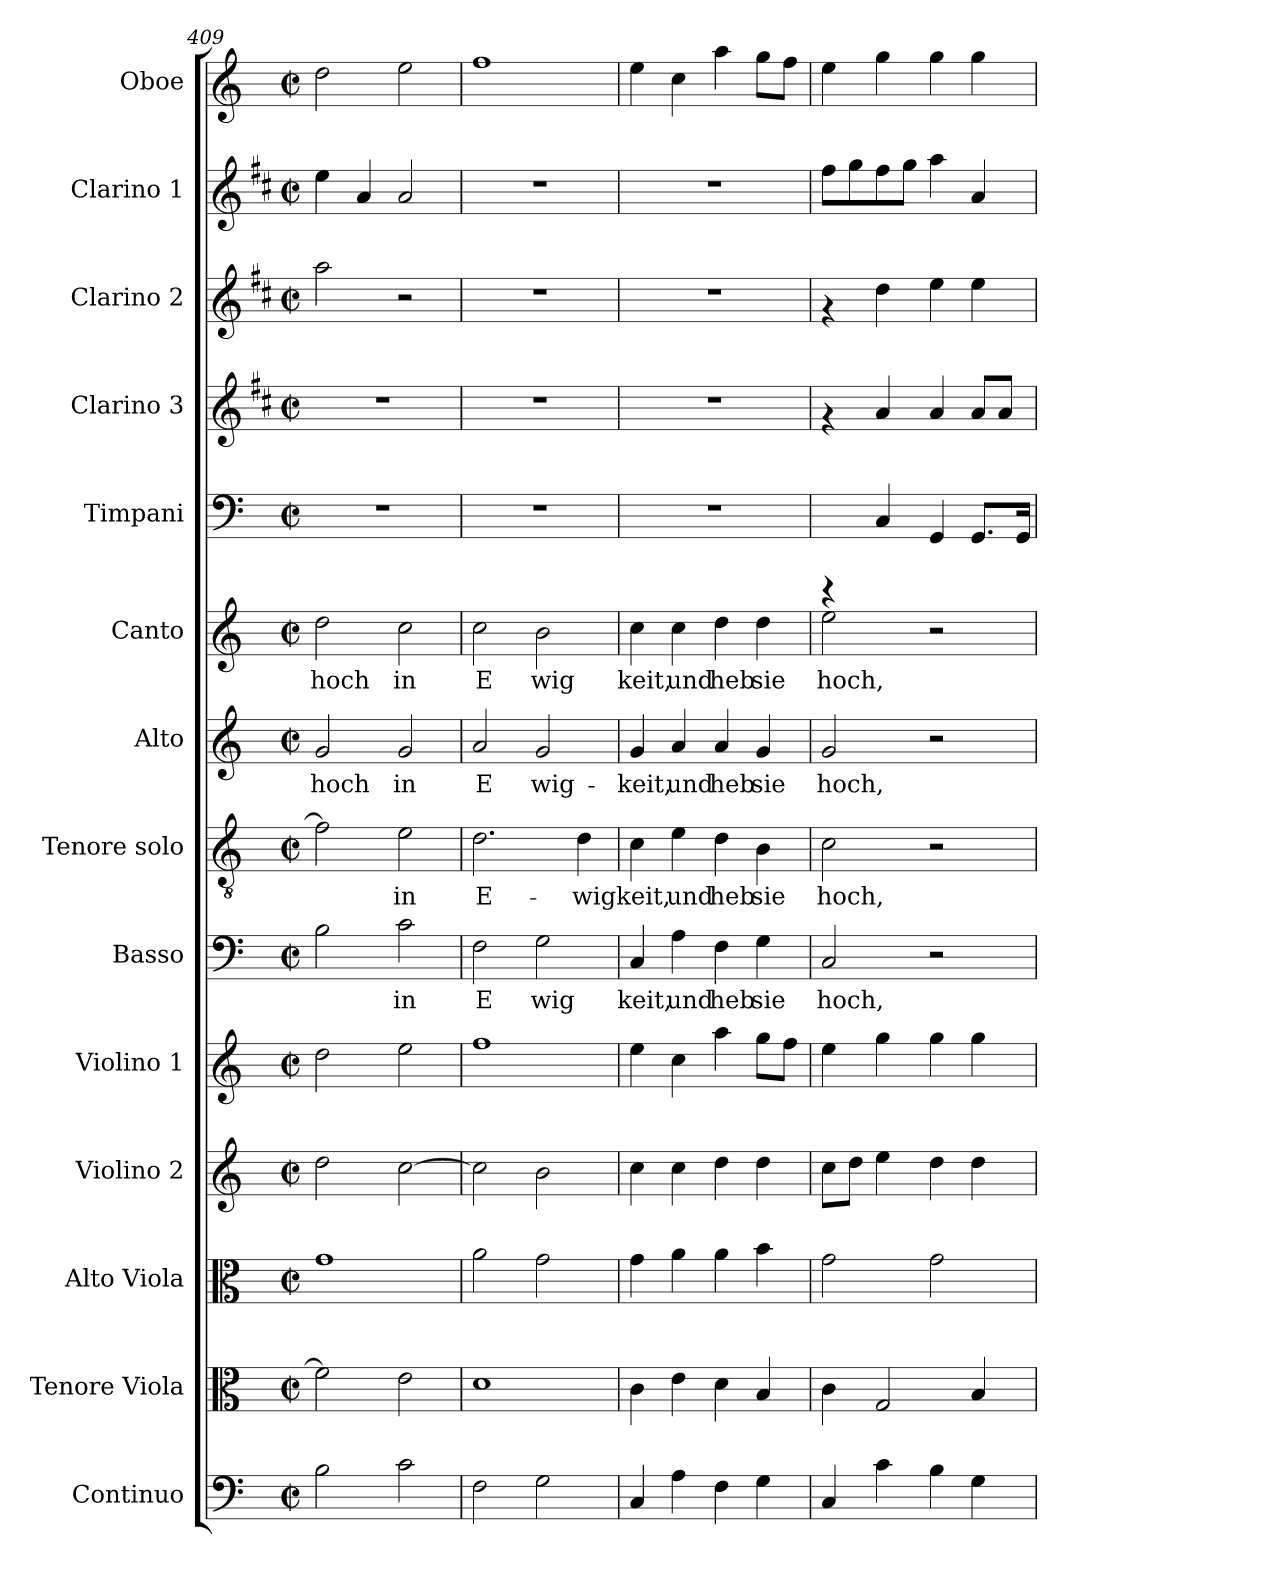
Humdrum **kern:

**kern	**kern	**kern	**kern	**kern	**kern	**text	**kern	**text	**kern	**text	**kern	**text	**kern	**kern	**kern	**kern	**kern
*part14	*part13	*part12	*part11	*part10	*part9	*part9	*part8	*part8	*part7	*part7	*part6	*part6	*part5	*part4	*part3	*part2	*part1
*staff14	*staff13	*staff12	*staff11	*staff10	*staff9	*staff9	*staff8	*staff8	*staff7	*staff7	*staff6	*staff6	*staff5	*staff4	*staff3	*staff2	*staff1
*I"Continuo	*I"Tenore Viola	*I"Alto Viola	*I"Violino 2	*I"Violino 1	*I"Basso	*	*I"Tenore solo	*	*I"Alto	*	*I"Canto	*	*I"Timpani	*I"Clarino 3	*I"Clarino 2	*I"Clarino 1	*I"Oboe
*I'Continuo	*I'Tenore Viola	*I'Alto Viola	*I'Violino 2	*I'Violino 1	*I'Basso	*	*I'Tenore	*	*I'Alto	*	*I'Canto	*	*I'Timpani	*I'Clarino 3	*I'Clarino 2	*I'Clarino 1	*I'Oboe
*clefF4	*clefC3	*clefC3	*clefG2	*clefG2	*clefF4	*	*clefGv2	*	*clefG2	*	*clefG2	*	*clefF4	*clefG2	*clefG2	*clefG2	*clefG2
*	*	*	*	*	*	*	*	*	*	*	*	*	*	*ITrd1c2	*ITrd1c2	*ITrd1c2	*
*k[]	*k[]	*k[]	*k[]	*k[]	*k[]	*	*k[]	*	*k[]	*	*k[]	*	*k[]	*k[]	*k[]	*k[]	*k[]
*C:	*C:	*C:	*C:	*C:	*C:	*	*C:	*	*C:	*	*C:	*	*C:	*C:	*C:	*C:	*C:
*M2/2	*M2/2	*M2/2	*M2/2	*M2/2	*M2/2	*	*M2/2	*	*M2/2	*	*M2/2	*	*M2/2	*M2/2	*M2/2	*M2/2	*M2/2
*met(c|)	*met(c|)	*met(c|)	*met(c|)	*met(c|)	*met(c|)	*	*met(c|)	*	*met(c|)	*	*met(c|)	*	*met(c|)	*met(c|)	*met(c|)	*met(c|)	*met(c|)
=409	=409	=409	=409	=409	=409	=409	=409	=409	=409	=409	=409	=409	=409	=409	=409	=409	=409
!	!	!	!	!	!	!LO:LY:b:cj	!	!LO:LY:b	!	!LO:LY:b:cj	!	!LO:LY:b:cj	!	!	!	!	!
2B\	2f\]	1g	2dd\	2dd\	2B\	.	2f\]	.	2g/	hoch	2dd\	hoch	1r	1r	2gg\	4dd\	2dd\
.	.	.	.	.	.	.	.	.	.	.	.	.	.	.	.	4g/	.
!	!	!	!	!	!	!LO:LY:b:cj	!	!LO:LY:b	!	!LO:LY:b:cj	!	!LO:LY:b:cj	!	!	!	!	!
2c\	2e\	.	[>2cc\	2ee\	2c\	in	2e\	in	2g/	in	2cc\	in	.	.	2r	2g/	2ee\
=410	=410	=410	=410	=410	=410	=410	=410	=410	=410	=410	=410	=410	=410	=410	=410	=410	=410
!	!	!	!	!	!	!LO:LY:b:cj	!	!LO:LY:b	!	!LO:LY:b:cj	!	!LO:LY:b:cj	!	!	!	!	!
2F\	1d	2a\	2cc\]	1ff	2F\	E	2.d\	E-	2a/	E	2cc\	E	1r	1r	1r	1r	1ff
!	!	!	!	!	!	!LO:LY:b:cj	!	!	!	!LO:LY:b:cj	!	!LO:LY:b:cj	!	!	!	!	!
2G\	.	2g\	2b\	.	2G\	wig	.	.	2g/	wig-	2b\	wig	.	.	.	.	.
!	!	!	!	!	!	!	!	!LO:LY:b	!	!	!	!	!	!	!	!	!
.	.	.	.	.	.	.	4d\	-wigkeit,	.	.	.	.	.	.	.	.	.
=411	=411	=411	=411	=411	=411	=411	=411	=411	=411	=411	=411	=411	=411	=411	=411	=411	=411
!	!	!	!	!	!	!LO:LY:b:cj	!	!LO:LY:b	!	!LO:LY:b:cj	!	!LO:LY:b:cj	!	!	!	!	!
4C/	4c\	4g\	4cc\	4ee\	4C/	keit,	4c\	.	4g/	-keit,	4cc\	keit,	1r	1r	1r	1r	4ee\
!	!	!	!	!	!	!LO:LY:b:cj	!	!LO:LY:b	!	!LO:LY:b:cj	!	!LO:LY:b:cj	!	!	!	!	!
4A\	4e\	4a\	4cc\	4cc\	4A\	und	4e\	und	4a/	und	4cc\	und	.	.	.	.	4cc\
!	!	!	!	!	!	!LO:LY:b:cj	!	!LO:LY:b	!	!LO:LY:b:cj	!	!LO:LY:b:cj	!	!	!	!	!
4F\	4d\	4a\	4dd\	4aa\	4F\	heb	4d\	heb	4a/	heb	4dd\	heb	.	.	.	.	4aa\
!	!	!	!	!	!	!LO:LY:b:cj	!	!LO:LY:b	!	!LO:LY:b:cj	!	!LO:LY:b:cj	!	!	!	!	!
4G\	4B/	4b\	4dd\	8gg\L	4G\	sie	4B\	sie	4g/	sie	4dd\	sie	.	.	.	.	8gg\L
.	.	.	.	8ff\J	.	.	.	.	.	.	.	.	.	.	.	.	8ff\J
=412	=412	=412	=412	=412	=412	=412	=412	=412	=412	=412	=412	=412	=412	=412	=412	=412	=412
!	!	!	!	!	!	!LO:LY:b:cj	!	!LO:LY:b	!	!LO:LY:b:cj	!	!LO:LY:b:cj	!	!	!	!	!
4C/	4c\	2g\	8cc\L	4ee\	2C/	hoch,	2c\	hoch,	2g/	hoch,	2ee\	hoch,	4rCCC	4rf	4rf	8ee\L	4ee\
.	.	.	8dd\J	.	.	.	.	.	.	.	.	.	.	.	.	8ff\	.
4c\	2G/	.	4ee\	4gg\	.	.	.	.	.	.	.	.	4C/	4g/	4cc\	8ee\	4gg\
.	.	.	.	.	.	.	.	.	.	.	.	.	.	.	.	8ff\J	.
4B\	.	2g\	4dd\	4gg\	2r	.	2r	.	2r	.	2r	.	4GG/	4g/	4dd\	4gg\	4gg\
4G\	4B/	.	4dd\	4gg\	.	.	.	.	.	.	.	.	8.GG/L	8g/L	4dd\	4g/	4gg\
.	.	.	.	.	.	.	.	.	.	.	.	.	.	8g/J	.	.	.
.	.	.	.	.	.	.	.	.	.	.	.	.	16GG/J	.	.	.	.
=	=	=	=	=	=	=	=	=	=	=	=	=	=	=	=	=	=
*-	*-	*-	*-	*-	*-	*-	*-	*-	*-	*-	*-	*-	*-	*-	*-	*-	*-
